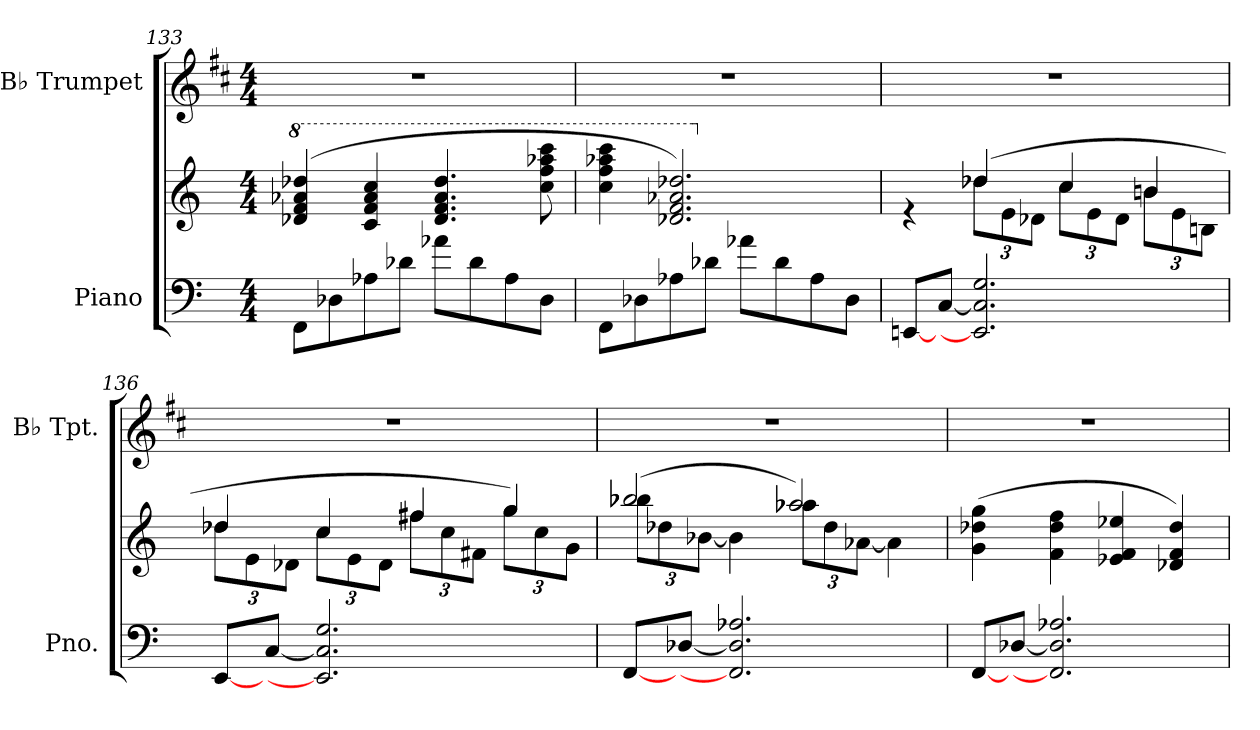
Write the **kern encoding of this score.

**kern	**kern	**kern
*part2	*part2	*part1
*staff3	*staff2	*staff1
*I"Piano	*	*I"B♭ Trumpet
*I'Pno.	*	*I'B♭ Tpt.
!!LO:LB:g=z
*clefF4	*clefG2	*clefG2
*	*	*ITrd1c2
*k[]	*k[]	*k[]
*M4/4	*M4/4	*M4/4
*	*8va	*
=133	=133	=133
8FF\L	(4dd-X/ 4ff/ 4aa-X/ 4ddd-X/	1r
8D-X\	.	.
8A-X\	4cc/ 4ff/ 4aa-/ 4ccc/	.
8d-X\J	.	.
8a-X\L	4.dd-/ 4.ff/ 4.aa-/ 4.ddd-/	.
8d-\	.	.
8A-\	.	.
8D-\J	8ccc\ 8fff\ 8aaa-X\ 8cccc\	.
=134	=134	=134
8FF\L	4ccc\ 4fff\ 4aaa-X\ 4cccc\	1r
8D-X\	.	.
8A-X\	2.dd-X/ 2.ff/ 2.aa-X/ 2.ddd-X/)	.
8d-X\J	.	.
8a-X\L	.	.
8d-\	.	.
8A-\	.	.
8D-\J	.	.
=135	=135	=135
*	*X8va	*
*	*^	*
[8EEni/L	4re	4ryy	1r
[8C/J	.	.	.
*	*	*Xbrackettup	*
2.EE/] 2.C/] 2.G/	(4dd-X/	12dd-\L	.
.	.	12e\	.
.	.	12d-X\J	.
.	4cc/	12cc\L	.
.	.	12e\	.
.	.	12d-\J	.
.	4bni/	12b\L	.
.	.	12e\	.
.	.	12Bni\J	.
!!LO:LB:g=z
=136	=136	=136	=136
[8EE/L	4dd-X/	12dd-\L	1r
.	.	12e\	.
[8C/J	.	.	.
.	.	12d-X\J	.
2.EE/] 2.C/] 2.G/	4cc/	12cc\L	.
.	.	12e\	.
.	.	12d-\J	.
.	4ff#X/	12ff#\L	.
.	.	12cc\	.
.	.	12f#X\J	.
.	4gg/)	12gg\L	.
.	.	12cc\	.
.	.	12g\J	.
=137	=137	=137	=137
[8FF/L	(2bb-X/	12bb-\L	1r
.	.	12dd-X\	.
[8D-X/J	.	.	.
.	.	[12b-X\J	.
2.FF/] 2.D-/] 2.A-X/	.	4b-\]	.
.	2aa-X/)	12aa-\L	.
.	.	12dd-\	.
.	.	[12a-X\J	.
.	.	4a-\]	.
*	*v	*v	*
=138	=138	=138
[8FF/L	(4g\ 4dd-X\ 4gg\	1r
[8D-X/J	.	.
2.FF/] 2.D-/] 2.A-X/	4f\ 4dd-\ 4ff\	.
.	4e-X/ 4f/ 4ee-X/	.
.	4d-X/ 4f/ 4dd-i/)	.
=	=	=
*-	*-	*-
